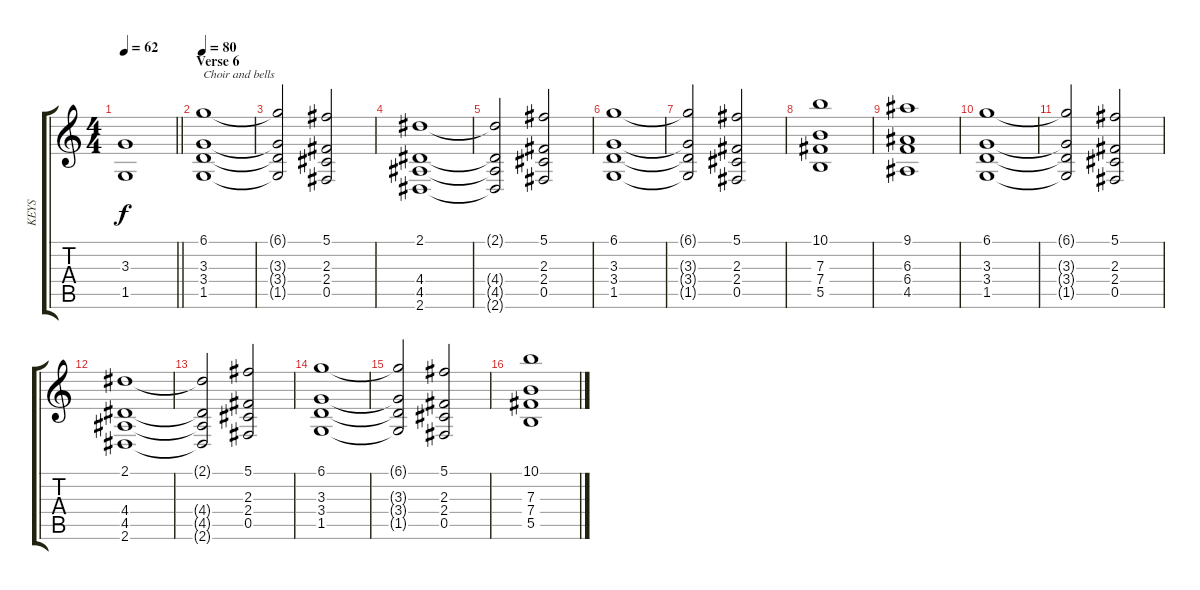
\track ("KEYS" "KEYS") {instrument acousticguitarsteel}
\staff {score tabs}
\tuning (Db4 Ab3 E3 B2 Gb2 Db2) {hide}
\ts (4 4)
\tempo 62
\clef g2
\barLineRight lightlight
\ks c
(3.3{t} 1.5{t}).1{dy f} |
\section ("" "Verse 6")
\tempo 80
(6.1 3.3 3.4 1.5).1{txt "Choir and bells"} |
(6.1{t} 3.3{t} 3.4{t} 1.5{t}).2 (5.1 2.3 2.4 0.5).2 |
(2.1 4.4 4.5 2.6).1 |
(2.1{t} 4.4{t} 4.5{t} 2.6{t}).2 (5.1 2.3 2.4 0.5).2 |
(6.1 3.3 3.4 1.5).1 |
(6.1{t} 3.3{t} 3.4{t} 1.5{t}).2 (5.1 2.3 2.4 0.5).2 |
(10.1 7.3 7.4 5.5).1 |
(9.1 6.3 6.4 4.5).1 |
(6.1 3.3 3.4 1.5).1 |
(6.1{t} 3.3{t} 3.4{t} 1.5{t}).2 (5.1 2.3 2.4 0.5).2 |
(2.1 4.4 4.5 2.6).1 |
(2.1{t} 4.4{t} 4.5{t} 2.6{t}).2 (5.1 2.3 2.4 0.5).2 |
(6.1 3.3 3.4 1.5).1 |
(6.1{t} 3.3{t} 3.4{t} 1.5{t}).2 (5.1 2.3 2.4 0.5).2 |
(10.1 7.3 7.4 5.5).1
